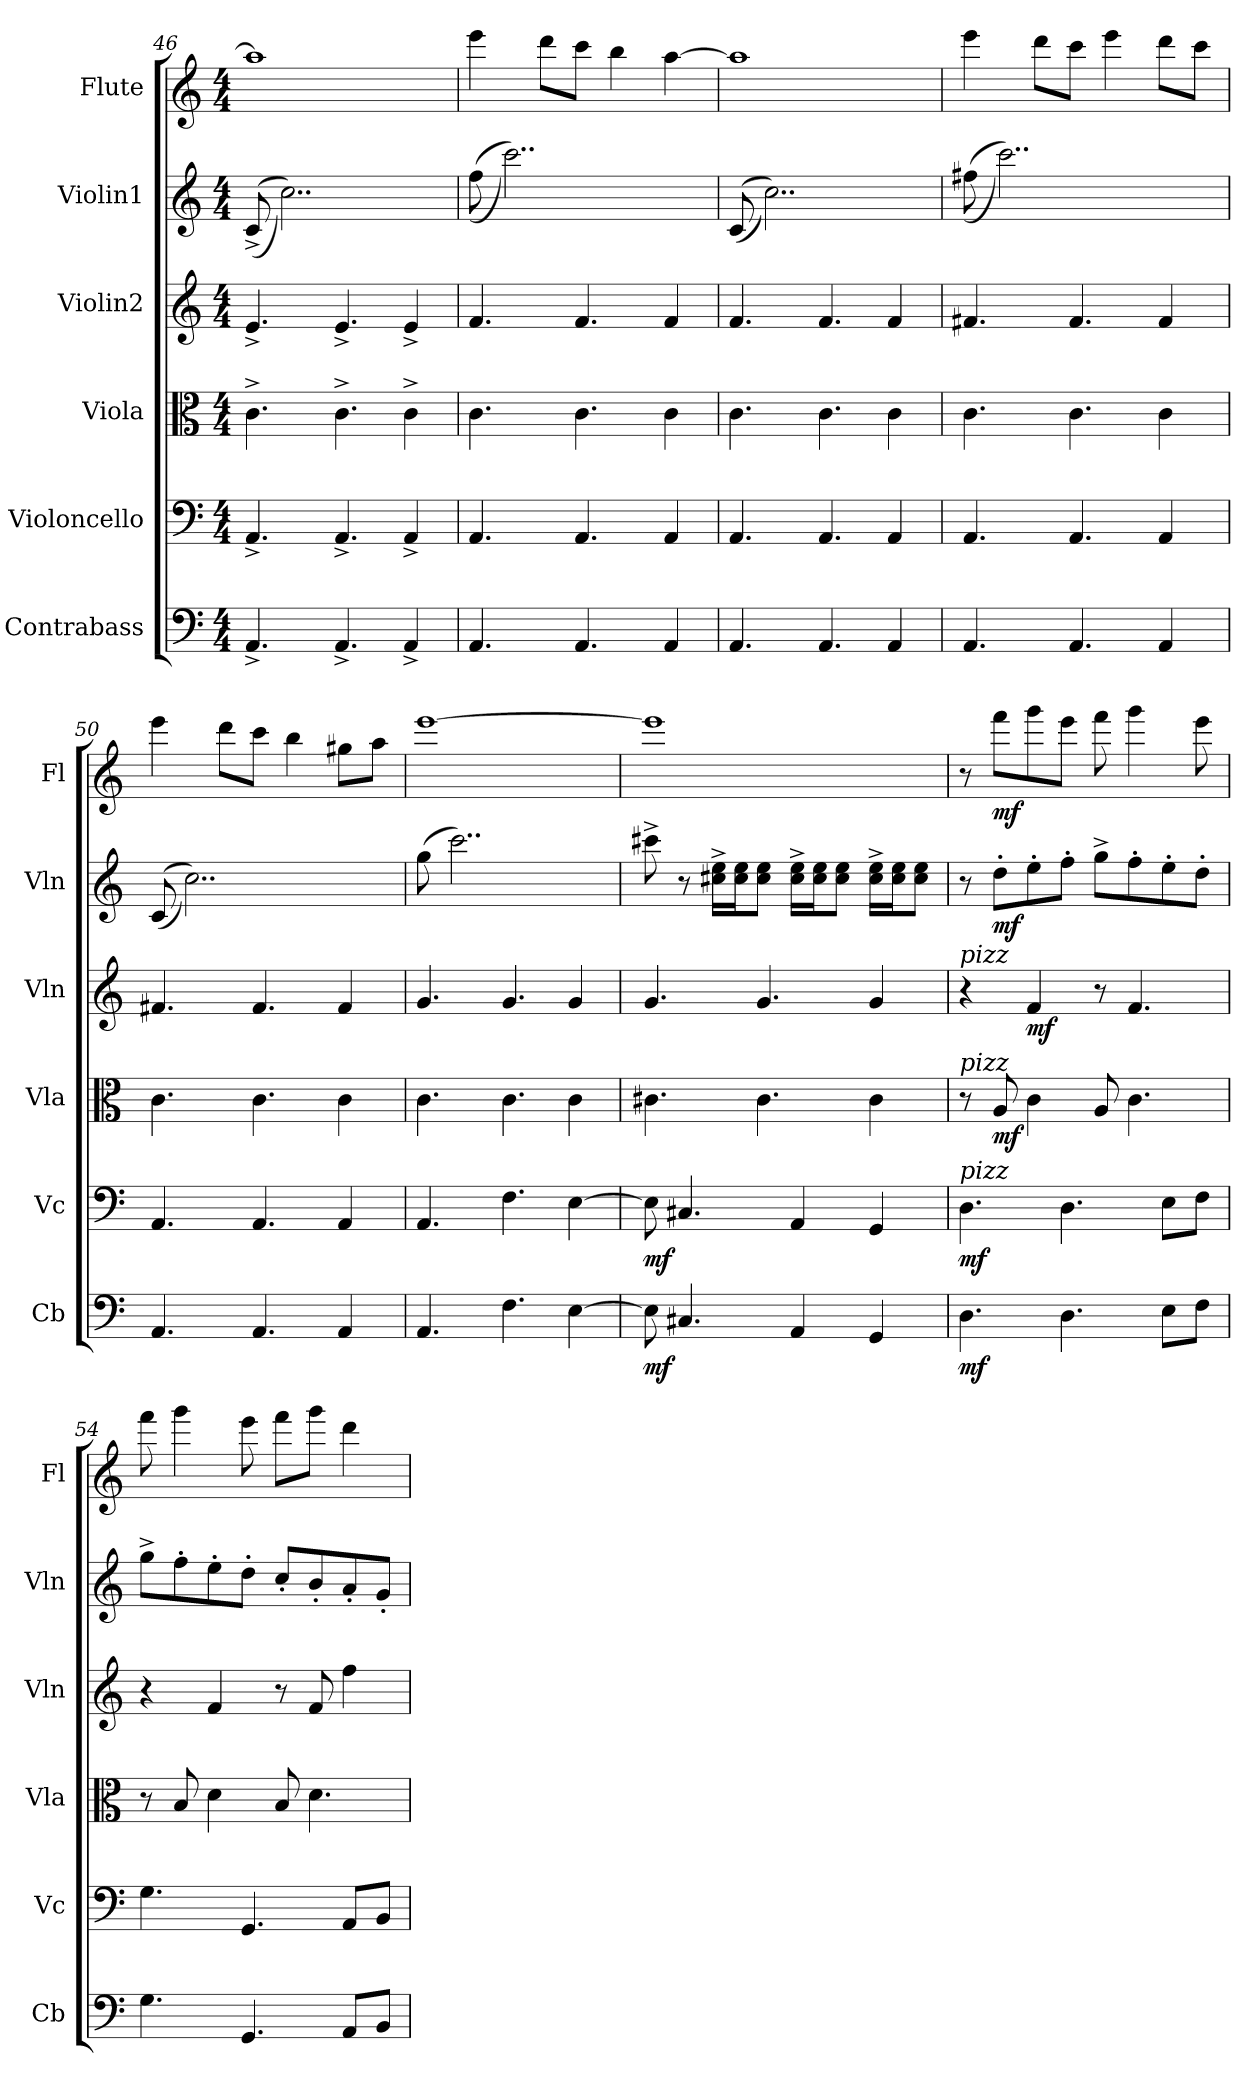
**kern	**dynam	**kern	**dynam	**kern	**dynam	**kern	**dynam	**kern	**dynam	**kern	**dynam
*part6	*part6	*part5	*part5	*part4	*part4	*part3	*part3	*part2	*part2	*part1	*part1
*staff6	*staff6	*staff5	*staff5	*staff4	*staff4	*staff3	*staff3	*staff2	*staff2	*staff1	*staff1
*I"Contrabass	*	*I"Violoncello	*	*I"Viola	*	*I"Violin2	*	*I"Violin1	*	*I"Flute	*
*I'Cb	*	*I'Vc	*	*I'Vla	*	*I'Vln	*	*I'Vln	*	*I'Fl	*
*clefF4	*	*clefF4	*	*clefC3	*	*clefG2	*	*clefG2	*	*clefG2	*
*ITrd7c12	*	*	*	*	*	*	*	*	*	*	*
*k[]	*	*k[]	*	*k[]	*	*k[]	*	*k[]	*	*k[]	*
*M4/4	*	*M4/4	*	*M4/4	*	*M4/4	*	*M4/4	*	*M4/4	*
=46	=46	=46	=46	=46	=46	=46	=46	=46	=46	=46	=46
4.AAA^/	.	4.AA^/	.	4.c^\	.	4.e^/	.	(>(>8c^/	.	1aa]	.
.	.	.	.	.	.	.	.	2..cc\))	.	.	.
4.AAA^/	.	4.AA^/	.	4.c^\	.	4.e^/	.	.	.	.	.
4AAA^/	.	4AA^/	.	4c^\	.	4e^/	.	.	.	.	.
!!LO:LB:g=z
=47	=47	=47	=47	=47	=47	=47	=47	=47	=47	=47	=47
4.AAA/	.	4.AA/	.	4.c\	.	4.f/	.	(>(>8ff\	.	4eee\	.
.	.	.	.	.	.	.	.	2..ccc\))	.	.	.
.	.	.	.	.	.	.	.	.	.	8ddd\L	.
4.AAA/	.	4.AA/	.	4.c\	.	4.f/	.	.	.	8ccc\J	.
.	.	.	.	.	.	.	.	.	.	4bb\	.
4AAA/	.	4AA/	.	4c\	.	4f/	.	.	.	[4aa\	.
=48	=48	=48	=48	=48	=48	=48	=48	=48	=48	=48	=48
4.AAA/	.	4.AA/	.	4.c\	.	4.f/	.	(>(>8c/	.	1aa]	.
.	.	.	.	.	.	.	.	2..cc\))	.	.	.
4.AAA/	.	4.AA/	.	4.c\	.	4.f/	.	.	.	.	.
4AAA/	.	4AA/	.	4c\	.	4f/	.	.	.	.	.
=49	=49	=49	=49	=49	=49	=49	=49	=49	=49	=49	=49
4.AAA/	.	4.AA/	.	4.c\	.	4.f#X/	.	(>(>8ff#X\	.	4eee\	.
.	.	.	.	.	.	.	.	2..ccc\))	.	.	.
.	.	.	.	.	.	.	.	.	.	8ddd\L	.
4.AAA/	.	4.AA/	.	4.c\	.	4.f#/	.	.	.	8ccc\J	.
.	.	.	.	.	.	.	.	.	.	4eee\	.
4AAA/	.	4AA/	.	4c\	.	4f#/	.	.	.	8ddd\L	.
.	.	.	.	.	.	.	.	.	.	8ccc\J	.
=50	=50	=50	=50	=50	=50	=50	=50	=50	=50	=50	=50
4.AAA/	.	4.AA/	.	4.c\	.	4.f#X/	.	(>(>8c/	.	4eee\	.
.	.	.	.	.	.	.	.	2..cc\))	.	.	.
.	.	.	.	.	.	.	.	.	.	8ddd\L	.
4.AAA/	.	4.AA/	.	4.c\	.	4.f#/	.	.	.	8ccc\J	.
.	.	.	.	.	.	.	.	.	.	4bb\	.
4AAA/	.	4AA/	.	4c\	.	4f#/	.	.	.	8gg#X\L	.
.	.	.	.	.	.	.	.	.	.	8aa\J	.
=51	=51	=51	=51	=51	=51	=51	=51	=51	=51	=51	=51
4.AAA/	.	4.AA/	.	4.c\	.	4.g/	.	(>8gg\	.	[1eee	.
.	.	.	.	.	.	.	.	2..ccc\)	.	.	.
4.FF\	.	4.F\	.	4.c\	.	4.g/	.	.	.	.	.
[4EE\	.	[4E\	.	4c\	.	4g/	.	.	.	.	.
=52	=52	=52	=52	=52	=52	=52	=52	=52	=52	=52	=52
!	!LO:DY:b	!	!LO:DY:b	!	!	!	!	!	!	!	!
8EE\]	mf	8E\]	mf	4.c#X\	.	4.g/	.	8ccc#X^\	.	1eee]	.
4.CC#X/	.	4.C#X/	.	.	.	.	.	8r	.	.	.
.	.	.	.	.	.	.	.	16cc#X\^ 16ee\^LL	.	.	.
.	.	.	.	.	.	.	.	16cc#\ 16ee\J	.	.	.
.	.	.	.	4.c#\	.	4.g/	.	8cc#\ 8ee\J	.	.	.
4AAA/	.	4AA/	.	.	.	.	.	16cc#\^ 16ee\^LL	.	.	.
.	.	.	.	.	.	.	.	16cc#\ 16ee\J	.	.	.
.	.	.	.	.	.	.	.	8cc#\ 8ee\J	.	.	.
4GGG/	.	4GG/	.	4c#\	.	4g/	.	16cc#\^ 16ee\^LL	.	.	.
.	.	.	.	.	.	.	.	16cc#\ 16ee\J	.	.	.
.	.	.	.	.	.	.	.	8cc#\ 8ee\J	.	.	.
=53	=53	=53	=53	=53	=53	=53	=53	=53	=53	=53	=53
!	!	!	!	!	!	!LO:TX:a:i:t=pizz	!	!	!	!	!
!	!	!	!	!LO:TX:a:i:t=pizz	!	!	!	!	!	!	!
!	!	!LO:TX:a:i:t=pizz	!	!	!	!	!	!	!	!	!
!	!LO:DY:b	!	!LO:DY:b	!	!	!	!	!	!	!	!
4.DD\	mf	4.D\	mf	8r	.	4r	.	8r	.	8r	.
!	!	!	!	!	!LO:DY:b	!	!	!	!LO:DY:b	!	!LO:DY:b
.	.	.	.	8A/	mf	.	.	8dd'\L	mf	8fff\L	mf
!	!	!	!	!	!	!	!LO:DY:b	!	!	!	!
.	.	.	.	4c\	.	4f/	mf	8ee'\	.	8ggg\	.
4.DD\	.	4.D\	.	.	.	.	.	8ff'\J	.	8eee\J	.
.	.	.	.	8A/	.	8r	.	8gg^\L	.	8fff\	.
.	.	.	.	4.c\	.	4.f/	.	8ff'\	.	4ggg\	.
8EE\L	.	8E\L	.	.	.	.	.	8ee'\	.	.	.
8FF\J	.	8F\J	.	.	.	.	.	8dd'\J	.	8eee\	.
!!LO:PB:g=z
=54	=54	=54	=54	=54	=54	=54	=54	=54	=54	=54	=54
4.GG\	.	4.G\	.	8r	.	4r	.	8gg^\L	.	8fff\	.
.	.	.	.	8B/	.	.	.	8ff'\	.	4ggg\	.
.	.	.	.	4d\	.	4f/	.	8ee'\	.	.	.
4.GGG/	.	4.GG/	.	.	.	.	.	8dd'\J	.	8eee\	.
.	.	.	.	8B/	.	8r	.	8cc'/L	.	8fff\L	.
.	.	.	.	4.d\	.	8f/	.	8b'/	.	8ggg\J	.
8AAA/L	.	8AA/L	.	.	.	4ff\	.	8a'/	.	4ddd\	.
8BBB/J	.	8BB/J	.	.	.	.	.	8g'/J	.	.	.
=	=	=	=	=	=	=	=	=	=	=	=
*-	*-	*-	*-	*-	*-	*-	*-	*-	*-	*-	*-
